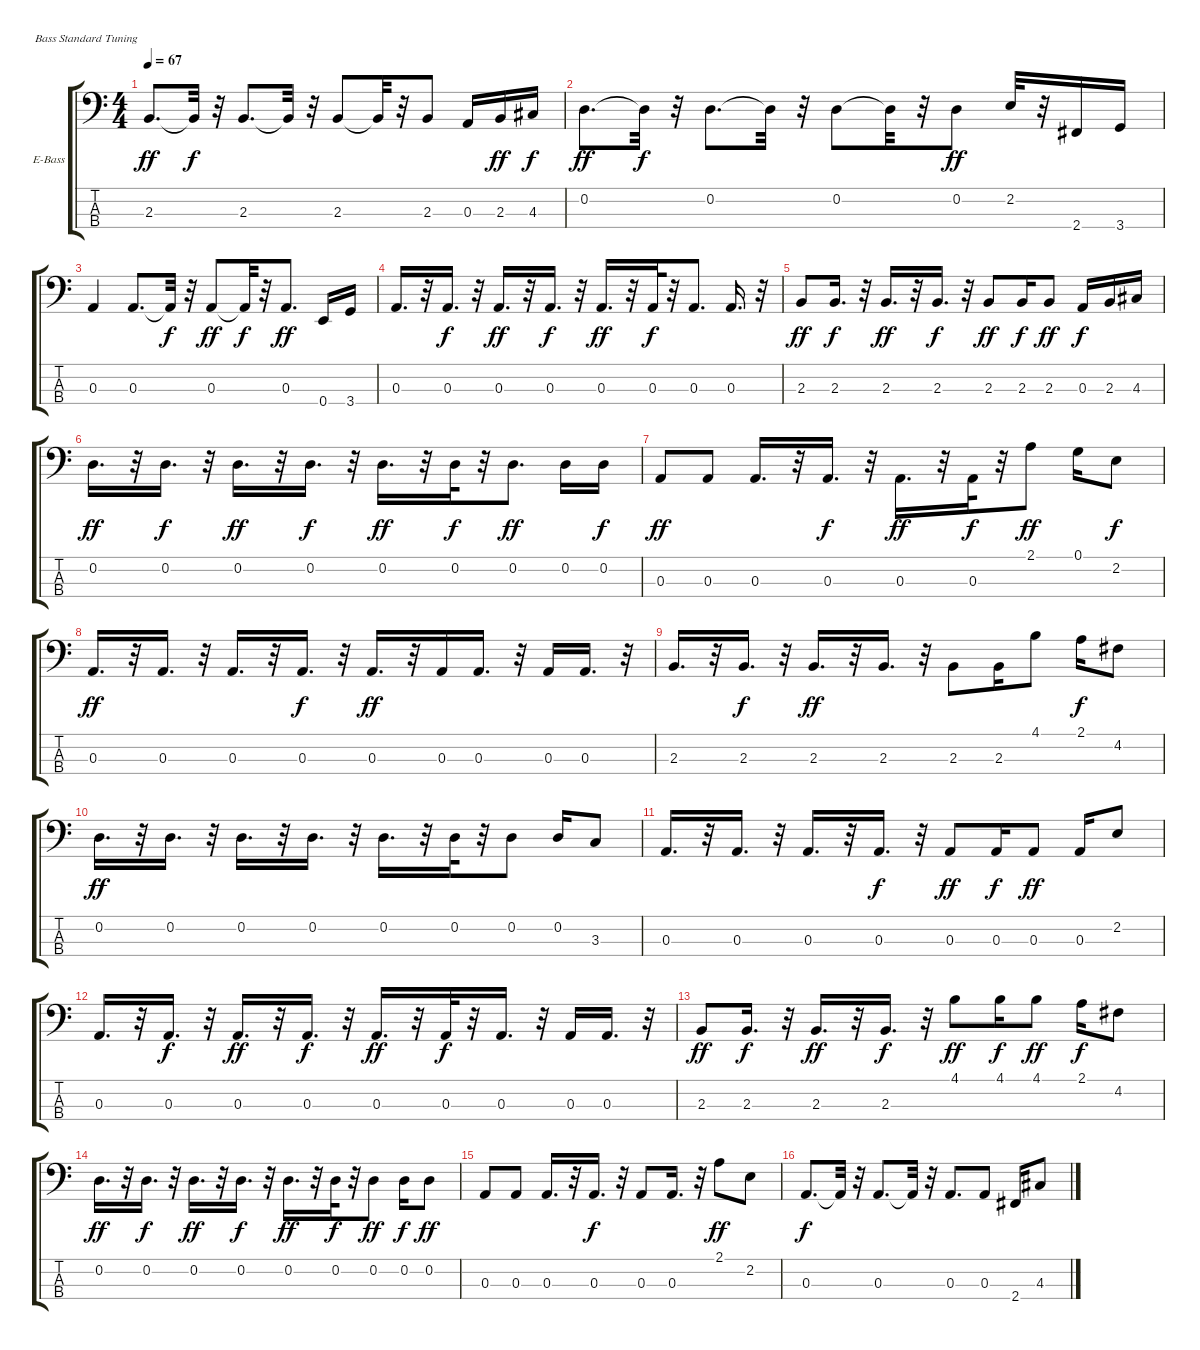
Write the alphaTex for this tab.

\defaultSystemsLayout 4
\bracketExtendMode groupsimilarinstruments
\firstSystemTrackNameOrientation horizontal
\otherSystemsTrackNameOrientation horizontal
\track ("Electric Bass" "E-Bass") {instrument electricbassfinger}
\staff {score tabs}
\tuning (G2 D2 A1 E1)
\ts (4 4)
\tempo 67
\clef f4
\ks c
2.3.8{d dy ff} 2.3{t}.32{dy f} r.32 2.3.8{d} 2.3{t}.32 r.32 2.3.8 2.3{t}.32 r.32 2.3.8 0.3.16 2.3.16{dy ff} 4.3.16{dy f} |
0.2.8{d dy ff} 0.2{t}.32{dy f} r.32 0.2.8{d} 0.2{t}.32 r.32 0.2.8 0.2{t}.32 r.32 0.2.8{dy ff} 2.2.32 r.32 2.4.16 3.4.16 |
0.3.4 0.3.8{d} 0.3{t}.32{dy f} r.32 0.3.8{dy ff} 0.3{t}.32{dy f} r.32 0.3.8{d dy ff} 0.4.16 3.4.16 |
0.3.16{d} r.32 0.3.16{d dy f} r.32 0.3.16{d dy ff} r.32 0.3.16{d dy f} r.32 0.3.16{d dy ff} r.32 0.3.32{dy f} r.32 0.3.8{d} 0.3.16{d} r.32 |
2.3.8{dy ff} 2.3.16{d dy f} r.32 2.3.16{d dy ff} r.32 2.3.16{d dy f} r.32 2.3.8{dy ff} 2.3.16{dy f} 2.3.8{dy ff} 0.3.16{dy f} 2.3.16 4.3.16 |
0.2.16{d dy ff} r.32 0.2.16{d dy f} r.32 0.2.16{d dy ff} r.32 0.2.16{d dy f} r.32 0.2.16{d dy ff} r.32 0.2.32{dy f} r.32 0.2.8{d dy ff} 0.2.16 0.2.16{dy f} |
0.3.8{dy ff} 0.3.8 0.3.16{d} r.32 0.3.16{d dy f} r.32 0.3.16{d dy ff} r.32 0.3.32{dy f} r.32 2.1.8{dy ff} 0.1.16 2.2.8{dy f} |
0.3.16{d dy ff} r.32 0.3.16{d} r.32 0.3.16{d} r.32 0.3.16{d dy f} r.32 0.3.16{d dy ff} r.32 0.3.16 0.3.16{d} r.32 0.3.16 0.3.16{d} r.32 |
2.3.16{d} r.32 2.3.16{d dy f} r.32 2.3.16{d dy ff} r.32 2.3.16{d} r.32 2.3.8 2.3.16 4.1.8 2.1.16{dy f} 4.2.8 |
0.2.16{d dy ff} r.32 0.2.16{d} r.32 0.2.16{d} r.32 0.2.16{d} r.32 0.2.16{d} r.32 0.2.32 r.32 0.2.8 0.2.16 3.3.8 |
0.3.16{d} r.32 0.3.16{d} r.32 0.3.16{d} r.32 0.3.16{d dy f} r.32 0.3.8{dy ff} 0.3.16{dy f} 0.3.8{dy ff} 0.3.16 2.2.8 |
0.3.16{d} r.32 0.3.16{d dy f} r.32 0.3.16{d dy ff} r.32 0.3.16{d dy f} r.32 0.3.16{d dy ff} r.32 0.3.32{dy f} r.32 0.3.16{d} r.32 0.3.16 0.3.16{d} r.32 |
2.3.8{dy ff} 2.3.16{d dy f} r.32 2.3.16{d dy ff} r.32 2.3.16{d dy f} r.32 4.1.8{dy ff} 4.1.16{dy f} 4.1.8{dy ff} 2.1.16{dy f} 4.2.8 |
0.2.16{d dy ff} r.32 0.2.16{d dy f} r.32 0.2.16{d dy ff} r.32 0.2.16{d dy f} r.32 0.2.16{d dy ff} r.32 0.2.32{dy f} r.32 0.2.8{dy ff} 0.2.16{dy f} 0.2.8{dy ff} |
0.3.8 0.3.8 0.3.16{d} r.32 0.3.16{d dy f} r.32 0.3.8 0.3.16{d} r.32 2.1.8{dy ff} 2.2.8 |
0.3.8{d dy f} 0.3{t}.32 r.32 0.3.8{d} 0.3{t}.32 r.32 0.3.8{d} 0.3.8 2.4.16 4.3.8
